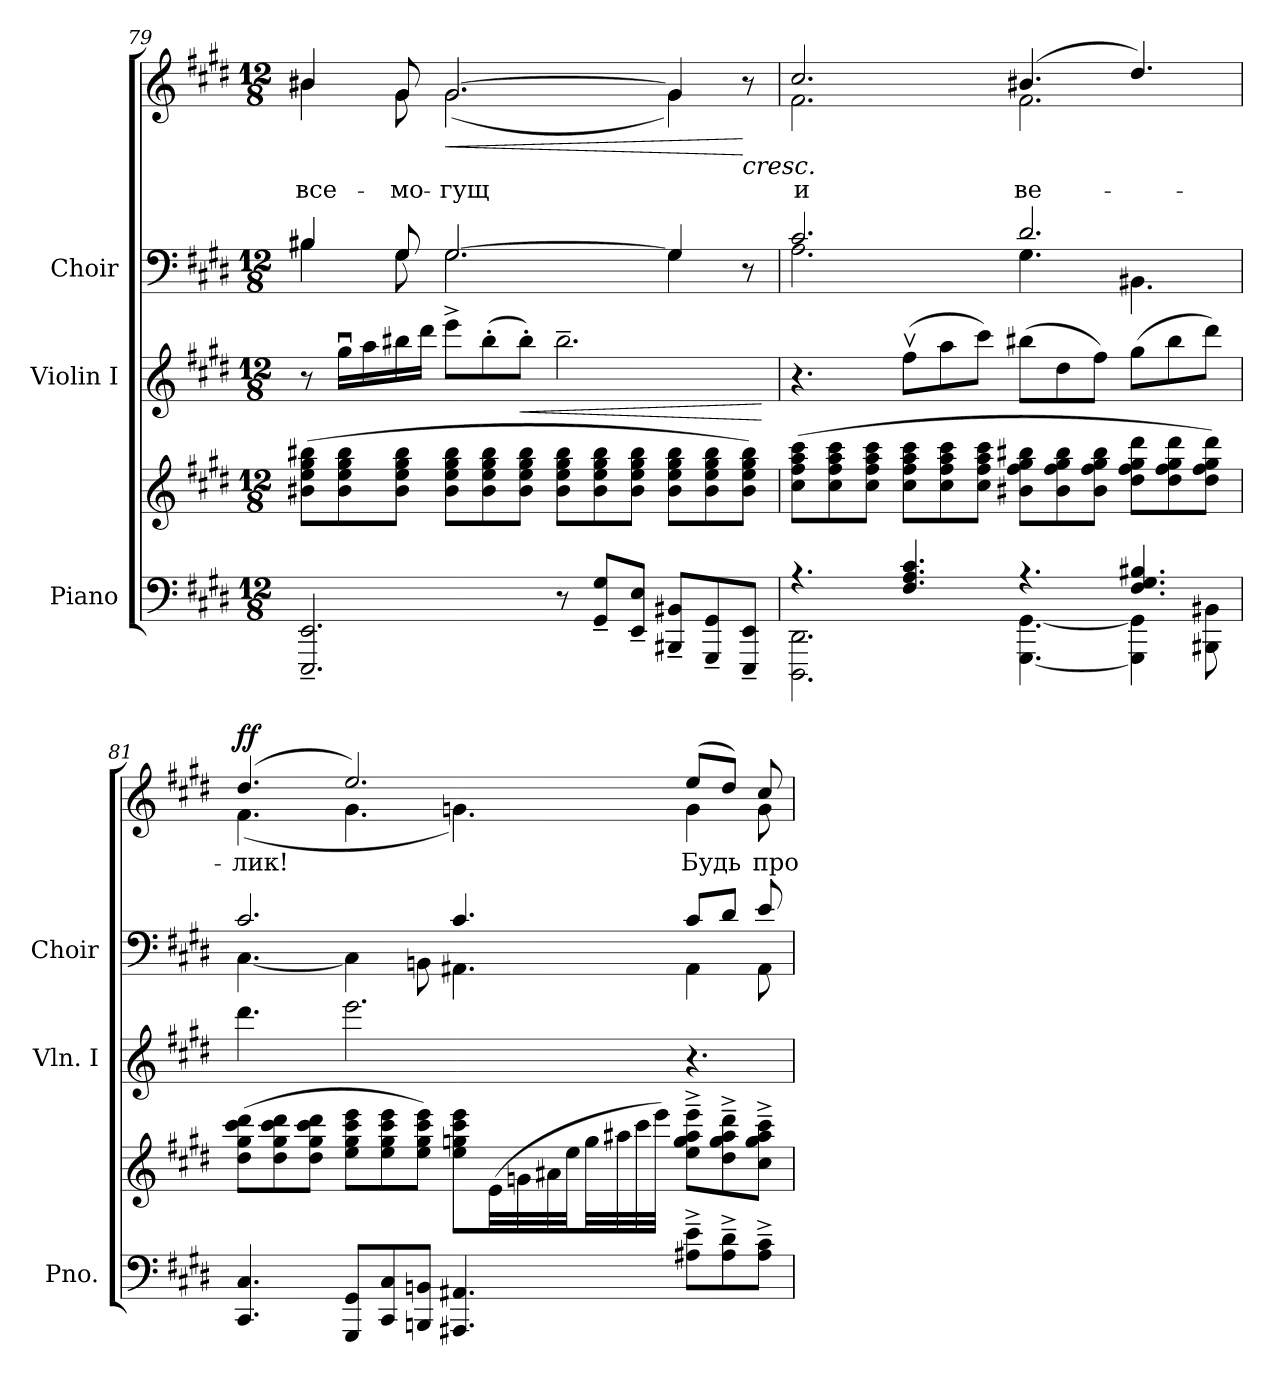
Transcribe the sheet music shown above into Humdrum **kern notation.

**kern	**kern	**kern	**dynam	**kern	**kern	**text	**dynam
*part3	*part3	*part2	*part2	*part1	*part1	*part1	*part1
*staff5	*staff4	*staff3	*staff3	*staff2	*staff1	*staff1	*staff1/2
*I"Piano	*	*I"Violin I	*	*I"Choir	*	*	*
*I'Pno.	*	*I'Vln. I	*	*I'Choir	*	*	*
*clefF4	*clefG2	*clefG2	*	*clefF4	*clefG2	*	*
*k[f#c#g#d#]	*k[f#c#g#d#]	*k[f#c#g#d#]	*	*k[f#c#g#d#]	*k[f#c#g#d#]	*	*
*E:	*E:	*E:	*	*E:	*E:	*	*
*M12/8	*M12/8	*M12/8	*	*M12/8	*M12/8	*	*
=79	=79	=79	=79	=79	=79	=79	=79
*	*	*	*	*^	*^	*	*
!	!	!	!	!	!	!	!	!LO:LY:b:color=#000000	!
2.EEEi/~ 2.EEi~	(8b#Xi\ 8eei 8gg#i 8bb#XiL	8r	.	4B#Xi/	4B#i\	4b#Xi/	4b#i\	все-	.
.	8b#i\ 8eei 8gg#i 8bb#i	16gg#ui\LL	.	.	.	.	.	.	.
.	.	16aai\	.	.	.	.	.	.	.
!	!	!	!	!	!	!	!	!LO:LY:b:color=#000000	!
.	8b#i\ 8eei 8gg#i 8bb#iJ	16bb#Xi\	.	8G#i/	8G#i\	8g#i/	8g#i\	-мо-	[
.	.	16ddd#i\JJ	.	.	.	.	.	.	.
!	!	!	!	!	!	!	!	!LO:LY:b:color=#000000	!LO:HP:b
.	8b#i\ 8eei 8gg#i 8bb#iL	8eee^i\L	.	[>2.G#i/	2.G#i\	[>2.g#i/	(2.g#i\	-гущ	<
.	8b#i\ 8eei 8gg#i 8bb#i	(8bb#'i\	.	.	.	.	.	.	.
!	!	!	!LO:HP:b	!	!	!	!	!	!
.	8b#i\ 8eei 8gg#i 8bb#iJ	8bb#'i\J)	<	.	.	.	.	.	.
8r	8b#i\ 8eei 8gg#i 8bb#iL	2.bb#~i\	.	.	.	.	.	.	.
8GG#i/~ 8G#i~L	8b#i\ 8eei 8gg#i 8bb#i	.	.	.	.	.	.	.	.
8EEi/~ 8Ei~J	8b#i\ 8eei 8gg#i 8bb#iJ	.	.	.	.	.	.	.	.
8BBB#Xi/~ 8BB#Xi~L	8b#i\ 8eei 8gg#i 8bb#iL	.	.	4G#i/]	4G#i\	4g#i/]	4g#i\)	.	.
8GGG#i/~ 8GG#i~	8b#i\ 8eei 8gg#i 8bb#i	.	.	.	.	.	.	.	.
!	!	!	!	!	!	!	!	!	!LO:HP:n=1:b
8EEEi/~ 8EEi~J	8b#i\ 8eei 8gg#i 8bb#iJ)	.	.	8r	8ryy	8r	8ryy	.	[ <
*	*	*	*	*v	*v	*	*	*	*
*	*	*	*	*	*v	*v	*	*
.	.	.	[	.	.	.	.
!!LO:PB:g=z
=80	=80	=80	=80	=80	=80	=80	=80
*^	*	*	*	*^	*^	*	*
!	!	!	!	!	!	!	!	!	!LO:LY:b:color=#000000	!
4.r	2.DDD#i\ 2.DD#i	(8cc#i\ 8ff#i 8aai 8ccc#iL	4.r	.	2.c#i/	2.Ai\	2.cc#i/	2.f#i\	и	.
.	.	8cc#i\ 8ff#i 8aai 8ccc#i	.	.	.	.	.	.	.	.
.	.	8cc#i\ 8ff#i 8aai 8ccc#iJ	.	.	.	.	.	.	.	.
4.F#i/ 4.Ai 4.c#i	.	8cc#i\ 8ff#i 8aai 8ccc#iL	(8ff#vi\L	.	.	.	.	.	.	.
.	.	8cc#i\ 8ff#i 8aai 8ccc#i	8aai\	.	.	.	.	.	.	.
.	.	8cc#i\ 8ff#i 8aai 8ccc#iJ	8ccc#i\J)	.	.	.	.	.	.	.
!	!	!	!	!	!	!	!	!	!LO:LY:b:color=#000000	!
4.r	[<4.GGG#i\ [<4.GG#i	8b#Xi\ 8ff#i 8gg#i 8bb#XiL	(8bb#Xi\L	.	2.d#i/	4.G#i\	(4.b#Xi/	2.f#i\	ве-	.
.	.	8b#i\ 8ff#i 8gg#i 8bb#i	8dd#i\	.	.	.	.	.	.	.
.	.	8b#i\ 8ff#i 8gg#i 8bb#iJ	8ff#i\J)	.	.	.	.	.	.	.
4.F#i/ 4.G#i 4.B#Xi	4GGG#i\] 4GG#i]	8dd#i\ 8ff#i 8gg#i 8ddd#iL	(8gg#i\L	.	.	4.BB#Xi\	4.dd#i/)	.	.	.
.	.	8dd#i\ 8ff#i 8gg#i 8ddd#i	8bb#i\	.	.	.	.	.	.	.
.	8BBB#Xi\ 8BB#Xi	8dd#i\ 8ff#i 8gg#i 8ddd#iJ)	8ddd#i\J)	.	.	.	.	.	.	.
*v	*v	*	*	*	*	*	*	*	*	*
=81	=81	=81	=81	=81	=81	=81	=81	=81	=81
*^	*	*	*	*	*	*	*	*	*
!	!	!	!	!	!	!	!	!	!LO:LY:b:color=#000000	!
*v	*v	*	*	*	*	*	*	*	*	*
4.CC#i/ 4.C#i	(8dd#i\ 8gg#i 8ccc#i 8ddd#iL	4.ddd#i\	.	2.c#i/	[<4.C#i\	(4.dd#i/	(4.f#i\	-лик!	f f
.	8dd#i\ 8gg#i 8ccc#i 8ddd#i	.	.	.	.	.	.	.	.
.	8dd#i\ 8gg#i 8ccc#i 8ddd#iJ	.	.	.	.	.	.	.	.
8GGG#i/ 8GG#iL	8eei\ 8gg#i 8ccc#i 8eeeiL	2.eeei\	.	.	4C#i\]	2.eei/)	4.g#i\	.	.
8CC#i/ 8C#i	8eei\ 8gg#i 8ccc#i 8eeei	.	.	.	.	.	.	.	.
8BBBni/ 8BBniJ	8eei\ 8gg#i 8ccc#i 8eeeiJ)	.	.	.	8BBni\	.	.	.	.
4.AAA#Xi/ 4.AA#Xi	8eei\ 8ggni 8ccc#i 8eeeiL	.	.	4.c#i/	4.AA#Xi\	.	4.gni\)	.	.
.	(32ei\LL	.	.	.	.	.	.	.	.
.	32gni\	.	.	.	.	.	.	.	.
.	32a#Xi\	.	.	.	.	.	.	.	.
.	32eei\JJ	.	.	.	.	.	.	.	.
.	32ggi\LL	.	.	.	.	.	.	.	.
.	32aa#Xi\	.	.	.	.	.	.	.	.
.	32ccc#i\	.	.	.	.	.	.	.	.
.	32eeei\JJJ)	.	.	.	.	.	.	.	.
!	!	!	!	!	!	!	!	!LO:LY:b:color=#000000	!
8A#Xi\~^ 8ei~^L	8eei\~^ 8ggi~^ 8aa#i~^ 8eeei~^L	4.r	.	8c#i/L	4AA#i\	(8eei/L	4gi\	Будь	.
8A#i\~^ 8d#i~^	8dd#i\~^ 8ggi~^ 8aa#i~^ 8ddd#i~^	.	.	8d#i/J	.	8dd#i/J)	.	.	.
!	!	!	!	!	!	!	!	!LO:LY:b:color=#000000	!
8A#i\~^ 8c#i~^J	8cc#i\~^ 8ggi~^ 8aa#i~^ 8ccc#i~^J	.	.	8ei/	8AA#i\	8cc#i/	8gi\	про-	.
*	*	*	*	*v	*v	*	*	*	*
*	*	*	*	*	*v	*v	*	*
=	=	=	=	=	=	=	=
*-	*-	*-	*-	*-	*-	*-	*-
